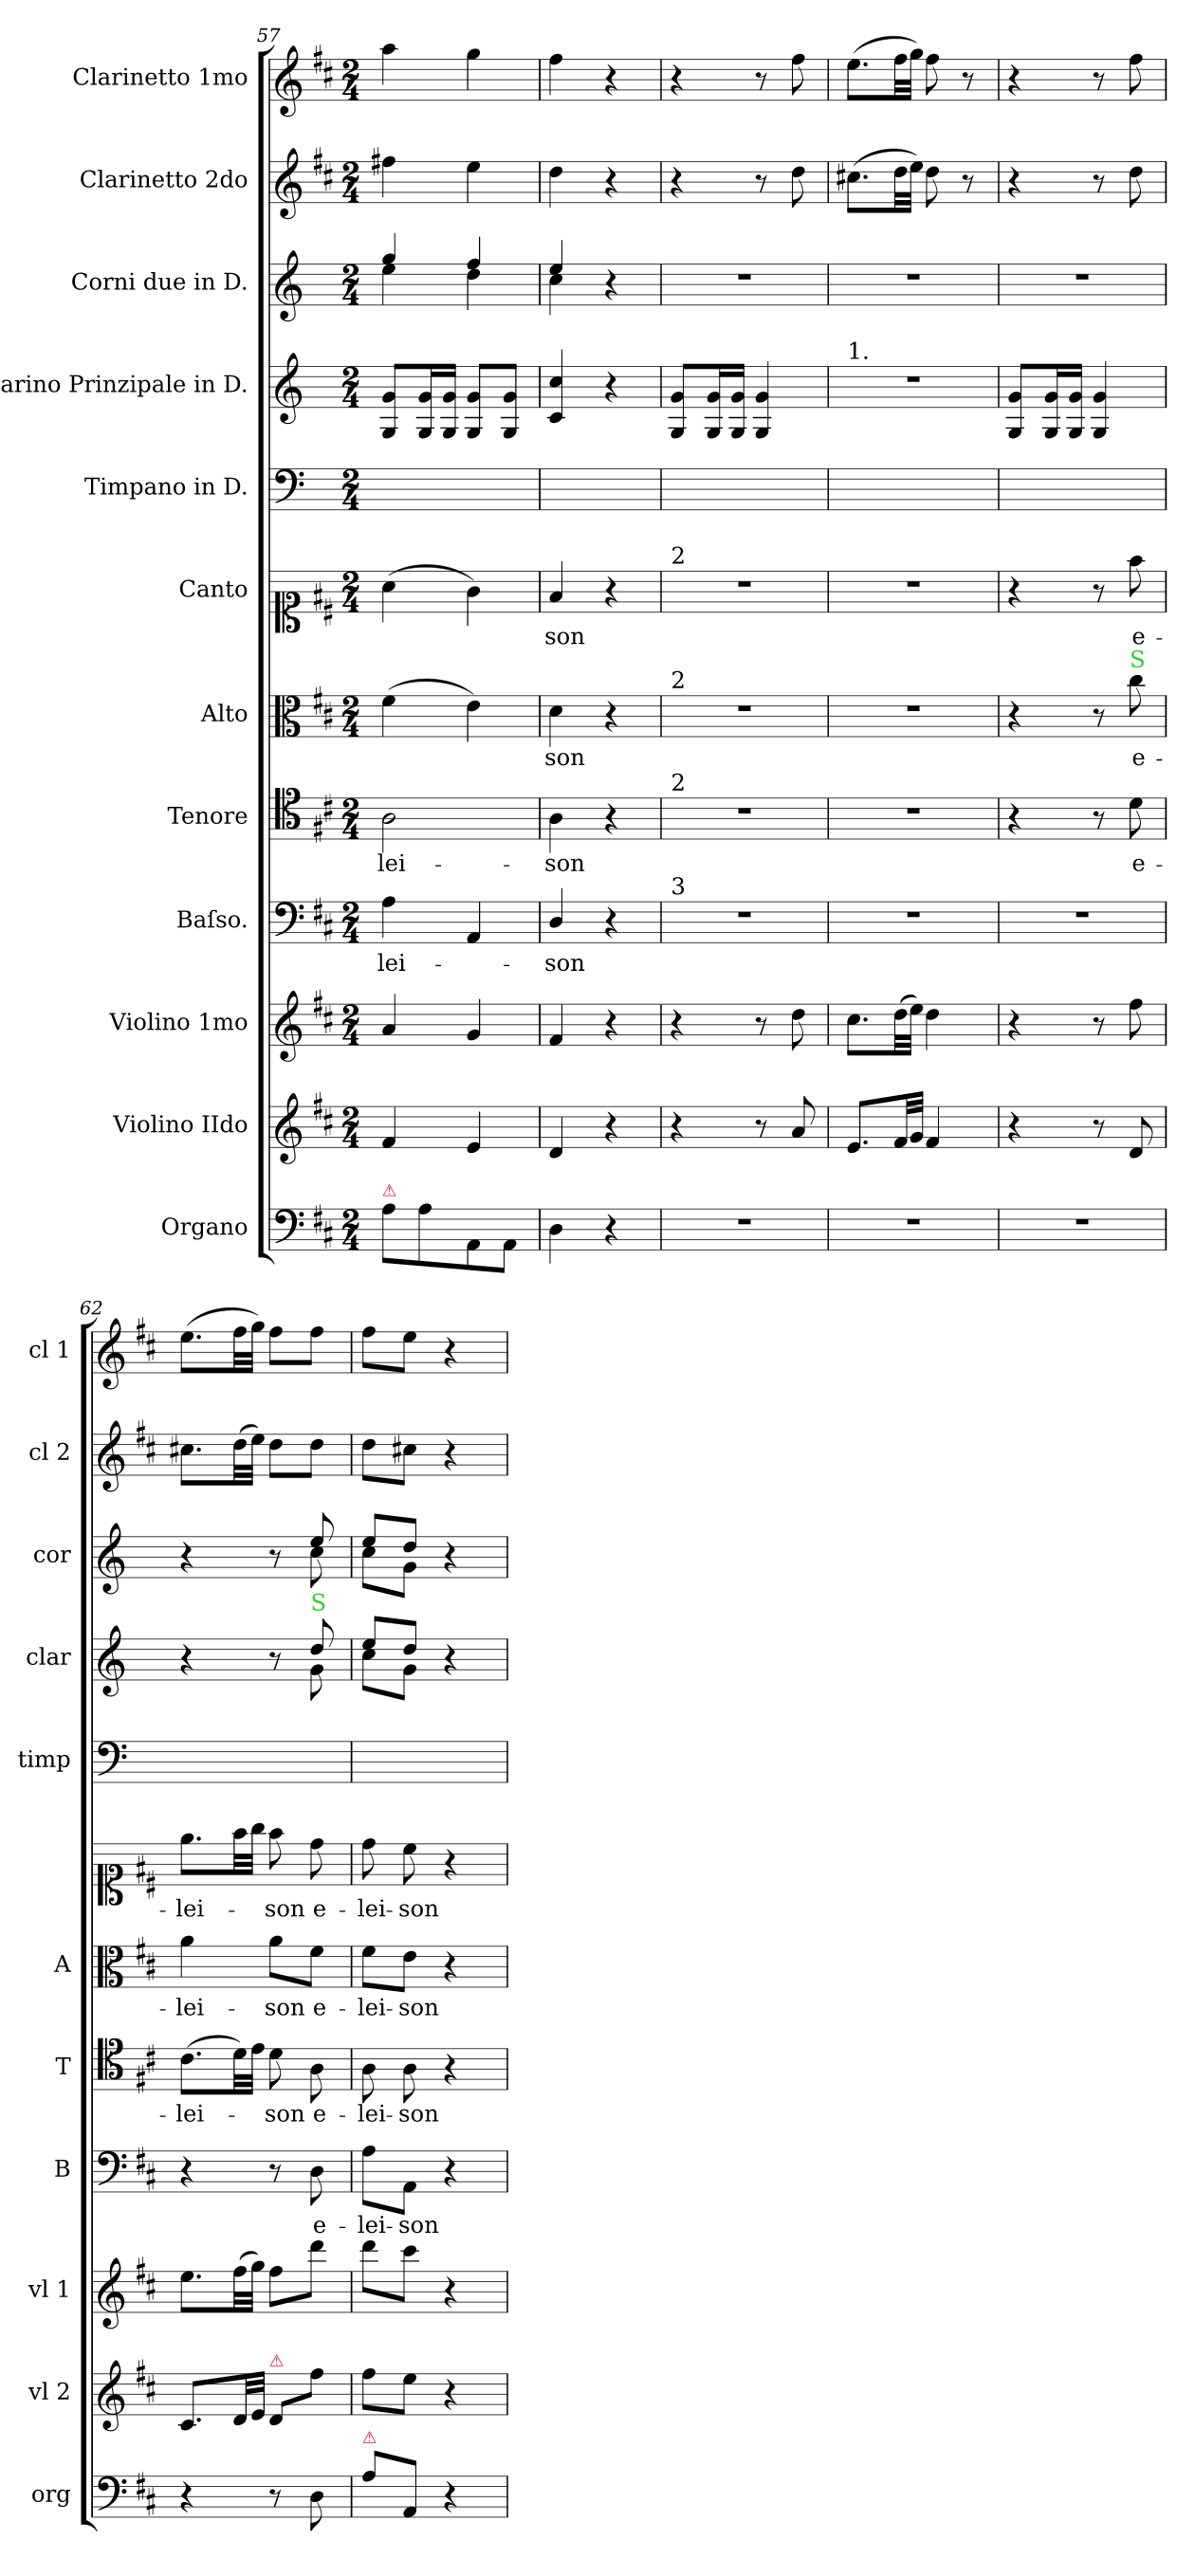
**kern	**kern	**kern	**kern	**text	**kern	**text	**kern	**text	**kern	**text	**kern	**kern	**kern	**kern	**kern
*part12	*part11	*part10	*part9	*part9	*part8	*part8	*part7	*part7	*part6	*part6	*part5	*part4	*part3	*part2	*part1
*staff12	*staff11	*staff10	*staff9	*staff9	*staff8	*staff8	*staff7	*staff7	*staff6	*staff6	*staff5	*staff4	*staff3	*staff2	*staff1
*I"Organo	*I"Violino IIdo	*I"Violino 1mo	*I"Baſso.	*	*I"Tenore	*	*I"Alto	*	*I"Canto	*	*I"Timpano in D.	*I"Clarino Prinzipale in D.	*I"Corni due in D.	*I"Clarinetto 2do	*I"Clarinetto 1mo
*I'org	*I'vl 2	*I'vl 1	*I'B	*	*I'T	*	*I'A	*	*	*	*I'timp	*I'clar	*I'cor	*I'cl 2	*I'cl 1
*clefF4	*clefG2	*clefG2	*clefF4	*	*clefC4	*	*clefC3	*	*clefC1	*	*clefF4	*clefG2	*clefG2	*clefG2	*clefG2
*	*	*	*	*	*	*	*	*	*	*	*	*ITrd-1c-2	*ITrd6c10	*	*
*k[f#c#]	*k[f#c#]	*k[f#c#]	*k[f#c#]	*	*k[f#c#]	*	*k[f#c#]	*	*k[f#c#]	*	*k[]	*k[f#c#]	*k[f#c#]	*k[f#c#]	*k[f#c#]
*D:	*D:	*D:	*D:	*	*D:	*	*D:	*	*D:	*	*	*	*	*D:	*D:
*M2/4	*M2/4	*M2/4	*M2/4	*	*M2/4	*	*M2/4	*	*M2/4	*	*M2/4	*M2/4	*M2/4	*M2/4	*M2/4
=57	=57	=57	=57	=57	=57	=57	=57	=57	=57	=57	=57	=57	=57	=57	=57
*	*	*	*	*	*	*	*	*	*	*	*	*	*^	*	*
!LO:TX:a:color=crimson:t=⚠	!	!	!	!	!	!	!	!	!	!	!	!	!	!	!	!
8A\L	4f#/	4a/	4A\	-lei-	2A\	-lei-	(4f#\	.	(4a\	.	2ryy	8A/ 8a/L	4a/	4f#\	4ff#X\	4aa\
8A\	.	.	.	.	.	.	.	.	.	.	.	16A/ 16a/L	.	.	.	.
.	.	.	.	.	.	.	.	.	.	.	.	16A/ 16a/JJ	.	.	.	.
8AA\	4e/	4g/	4AA/	.	.	.	4e\)	.	4g\)	.	.	8A/ 8a/L	4g/	4e\	4ee\	4gg\
8AA\J	.	.	.	.	.	.	.	.	.	.	.	8A/ 8a/J	.	.	.	.
=58	=58	=58	=58	=58	=58	=58	=58	=58	=58	=58	=58	=58	=58	=58	=58	=58
4D\	4d/	4f#/	4D/	-son	4A\	-son	4d\	-son	4f#/	-son	2ryy	4d/ 4dd/	4f#/	4d\	4dd\	4ff#\
4r	4r	4r	4r	.	4r	.	4r	.	4r	.	.	4r	4r	4ryy	4r	4r
=59	=59	=59	=59	=59	=59	=59	=59	=59	=59	=59	=59	=59	=59	=59	=59	=59
!	!	!	!	!	!	!	!	!	!	!	!	!	!LO:TX:a:t=3.	!	!	!
!	!	!	!	!	!	!	!	!	!LO:TX:a:t=2	!	!	!	!	!	!	!
!	!	!	!	!	!	!	!LO:TX:a:t=2	!	!	!	!	!	!	!	!	!
!	!	!	!	!	!LO:TX:a:t=2	!	!	!	!	!	!	!	!	!	!	!
!	!	!	!LO:TX:a:t=3	!	!	!	!	!	!	!	!	!	!	!	!	!
*	*	*	*	*	*	*	*	*	*	*	*	*	*v	*v	*	*
2r	4r	4r	2r	.	2r	.	2r	.	2r	.	2ryy	8A/ 8a/L	2r	4r	4r
.	.	.	.	.	.	.	.	.	.	.	.	16A/ 16a/L	.	.	.
.	.	.	.	.	.	.	.	.	.	.	.	16A/ 16a/JJ	.	.	.
.	8r	8r	.	.	.	.	.	.	.	.	.	4A/ 4a/	.	8r	8r
.	8a/	8dd\	.	.	.	.	.	.	.	.	.	.	.	8dd\	8ff#\
=60	=60	=60	=60	=60	=60	=60	=60	=60	=60	=60	=60	=60	=60	=60	=60
!	!	!	!	!	!	!	!	!	!	!	!	!LO:TX:a:t=1.	!	!	!
2r	8.e/L	8.cc#\L	2r	.	2r	.	2r	.	2r	.	2ryy	2r	2r	(8.cc#X\L	(8.ee\L
.	32f#/LL	(32dd\LL	.	.	.	.	.	.	.	.	.	.	.	32dd\LL	32ff#\LL
.	32g/JJJ	32ee\JJJ)	.	.	.	.	.	.	.	.	.	.	.	32ee\JJJ)	32gg\JJJ)
.	4f#/	4dd\	.	.	.	.	.	.	.	.	.	.	.	8dd\	8ff#\
.	.	.	.	.	.	.	.	.	.	.	.	.	.	8r	8r
=61	=61	=61	=61	=61	=61	=61	=61	=61	=61	=61	=61	=61	=61	=61	=61
2r	4r	4r	2r	.	4r	.	4r	.	4r	.	2ryy	8A/ 8a/L	2r	4r	4r
.	.	.	.	.	.	.	.	.	.	.	.	16A/ 16a/L	.	.	.
.	.	.	.	.	.	.	.	.	.	.	.	16A/ 16a/JJ	.	.	.
.	8r	8r	.	.	8r	.	8r	.	8r	.	.	4A/ 4a/	.	8r	8r
!	!	!	!	!	!	!	!LO:TX:a:color=limegreen:t=S	!	!	!	!	!	!	!	!
!	!	!	!	!	!	!	!	!LO:LY:i	!	!	!	!	!	!	!
.	8d/	8ff#\	.	.	8d\	e-	8cc#\	e-	8ff#\	e-	.	.	.	8dd\	8ff#\
=62	=62	=62	=62	=62	=62	=62	=62	=62	=62	=62	=62	=62	=62	=62	=62
!	!	!	!	!	!	!	!	!LO:LY:i	!	!	!	!	!	!	!
*	*	*	*	*	*	*	*	*	*	*	*	*^	*^	*	*
4r	8.c#/L	8.ee\L	4r	.	(8.c#\L	-lei-	4a\	-lei-	8.ee\L	-lei-	2ryy	4r	4ryy	4r	4ryy	8.cc#X\L	(8.ee\L
.	32d/LL	(32ff#\LL	.	.	32d\LL)	.	.	.	32ff#\LL	.	.	.	.	.	.	(32dd\LL	32ff#\LL
.	32e/JJJ	32gg\JJJ)	.	.	32e\JJJ	.	.	.	32gg\JJJ	.	.	.	.	.	.	32ee\JJJ)	32gg\JJJ)
!	!LO:TX:a:color=crimson:t=⚠	!	!	!	!	!	!	!	!	!	!	!	!	!	!	!	!
!	!	!	!	!	!	!	!	!LO:LY:i	!	!	!	!	!	!	!	!	!
8r	8d/L	8ff#\L	8r	.	8d\	-son	8a\L	-son	8ff#\	-son	.	8r	8ryy	8r	8ryy	8dd\L	8ff#\L
!	!	!	!	!	!	!	!	!	!	!	!	!LO:TX:a:color=limegreen:t=S	!	!	!	!	!
!	!	!	!	!LO:LY:i	!	!LO:LY:i	!	!LO:LY:i	!	!LO:LY:i	!	!	!	!	!	!	!
8D\	8ff#\J	8ddd\J	8D\	e-	8A\	e-	8f#\J	e-	8dd\	e-	.	8ee/	8a\	8f#/	8d\	8dd\J	8ff#\J
=63	=63	=63	=63	=63	=63	=63	=63	=63	=63	=63	=63	=63	=63	=63	=63	=63	=63
!LO:TX:a:color=crimson:t=⚠	!	!	!	!	!	!	!	!	!	!	!	!	!	!	!	!	!
!	!	!	!	!LO:LY:i	!	!LO:LY:i	!	!LO:LY:i	!	!LO:LY:i	!	!	!	!	!	!	!
8A\L	8ff#\L	8ddd\L	8A\L	-lei-	8A\	-lei-	8f#\L	-lei-	8dd\	-lei-	2ryy	8ff#/L	8dd\L	8f#/L	8d\L	8dd\L	8ff#\L
!	!	!	!	!LO:LY:i	!	!LO:LY:i	!	!LO:LY:i	!	!LO:LY:i	!	!	!	!	!	!	!
8AA/J	8ee\J	8ccc#\J	8AA\J	-son	8A\	-son	8e\J	-son	8cc#\	-son	.	8ee/J	8a\J	8e/J	8A\J	8cc#X\J	8ee\J
4r	4r	4r	4r	.	4r	.	4r	.	4r	.	.	4r	4ryy	4r	4ryy	4r	4r
*	*	*	*	*	*	*	*	*	*	*	*	*v	*v	*	*	*	*
*	*	*	*	*	*	*	*	*	*	*	*	*	*v	*v	*	*
=	=	=	=	=	=	=	=	=	=	=	=	=	=	=	=
*-	*-	*-	*-	*-	*-	*-	*-	*-	*-	*-	*-	*-	*-	*-	*-
